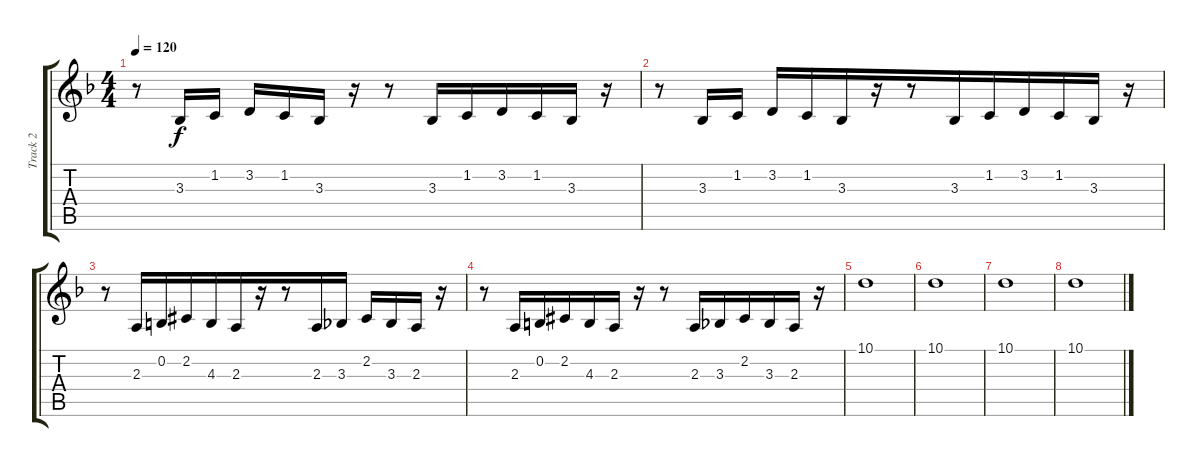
\track ("Track 2" "Track 2") {instrument violin}
\staff {score tabs}
\tuning (E4 B3 G3 D3 A2 E2) {hide}
\ts (4 4)
\tempo 120
\clef g2
\ks f
r.8{dy f} 3.3.16{beam merge} 1.2.16 3.2.16 1.2.16{beam merge} 3.3.16 r.16{beam merge} r.8 3.3.16 1.2.16{beam merge} 3.2.16 1.2.16 3.3.16{beam merge} r.16 |
r.8{beam merge} 3.3.16 1.2.16 3.2.16 1.2.16{beam merge} 3.3.16{beam merge} r.16 r.8{beam merge} 3.3.16 1.2.16{beam merge} 3.2.16{beam merge} 1.2.16{beam merge} 3.3.16 r.16 |
r.8{beam merge} 2.3.16{beam Up} 0.2.16{beam Up beam merge} 2.2{acc #}.16 4.3.16 2.3.16{beam merge} r.16 r.8 2.3.16{beam Up beam merge} 3.3.16{beam Up} 2.2{acc #}.16 3.3.16 2.3.16 r.16 |
r.8{beam merge} 2.3.16{beam Up} 0.2.16{beam Up beam merge} 2.2{acc #}.16{beam merge} 4.3.16{beam merge} 2.3.16 r.16{beam merge} r.8 2.3.16{beam Up} 3.3.16{beam Up beam merge} 2.2{acc #}.16 3.3.16 2.3.16{beam merge} r.16 |
10.1.1 |
10.1.1 |
10.1.1 |
10.1.1
